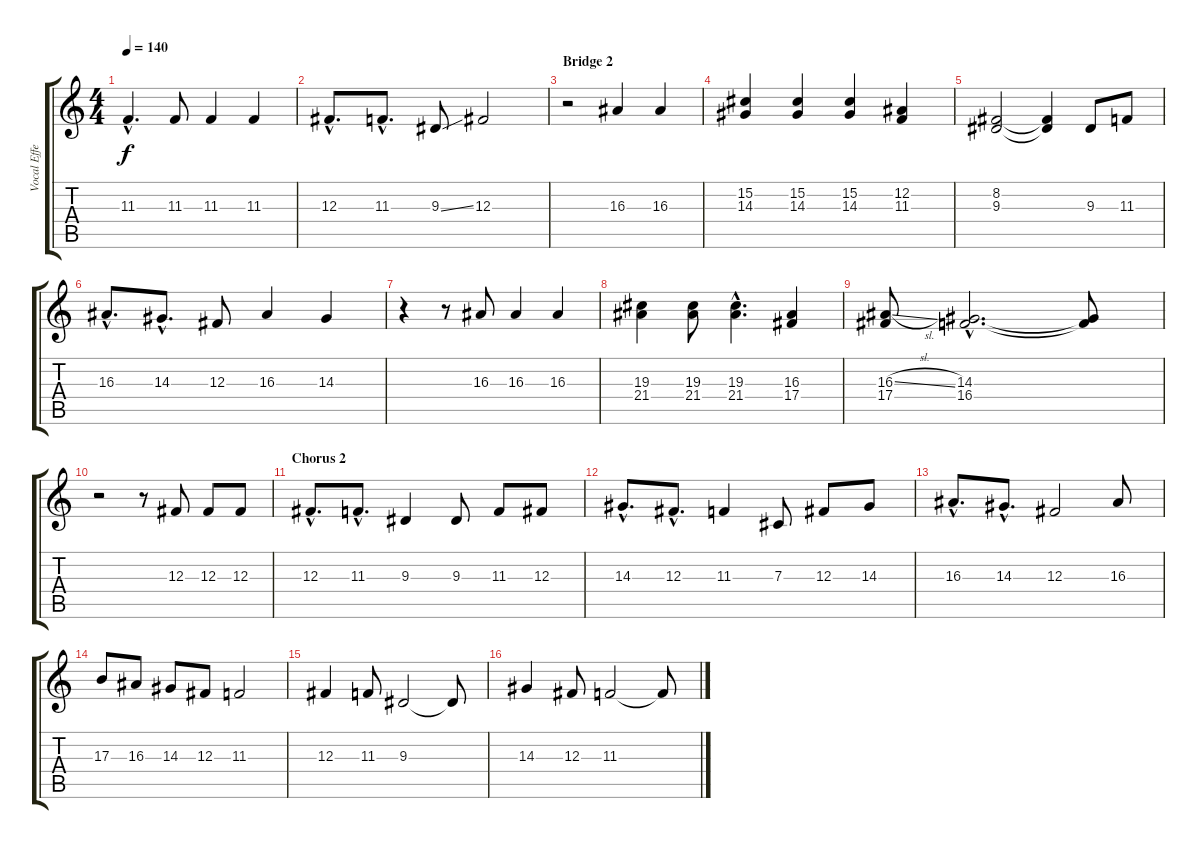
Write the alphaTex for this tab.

\track ("Vocal Effect" "Vocal Effe") {instrument choiraahs}
\staff {score tabs}
\tuning (Eb4 Bb3 Gb3 Db3 Ab2 Eb2) {hide}
\ts (4 4)
\tempo 140
\clef g2
\ks c
11.3{hac}.4{d dy f} 11.3.8 11.3.4 11.3.4 |
12.3{hac}.8{d} 11.3{hac}.8{d} 9.3{ss}.8 12.3.2 |
\section ("" "Bridge 2")
r.2 16.3.4 16.3.4 |
(15.2 14.3).4 (15.2 14.3).4 (15.2 14.3).4 (12.2 11.3).4 |
(8.2 9.3).2 (8.2{t} 9.3{t}).4 9.3.8 11.3.8 |
16.3{hac}.8{d} 14.3{hac}.8{d} 12.3.8 16.3.4 14.3.4 |
r.4 r.8 16.3.8 16.3.4 16.3.4 |
(19.3 21.4).4 (19.3 21.4).8 (19.3{hac} 21.4{hac}).4{d} (16.3 17.4).4 |
(16.3{sl} 17.4).8 (14.3{hac} 16.4{hac}).2{d} (14.3{t} 16.4{t}).8 |
r.2 r.8 12.3.8 12.3.8 12.3.8 |
\section ("" "Chorus 2")
12.3{hac}.8{d} 11.3{hac}.8{d} 9.3.4 9.3.8 11.3.8 12.3.8 |
14.3{hac}.8{d} 12.3{hac}.8{d} 11.3.4 7.3.8 12.3.8 14.3.8 |
16.3{hac}.8{d} 14.3{hac}.8{d} 12.3.2 16.3.8 |
17.3.8 16.3.8 14.3.8 12.3.8 11.3.2 |
12.3.4 11.3.8 9.3.2 9.3{t}.8 |
14.3.4 12.3.8 11.3.2 11.3{t}.8
